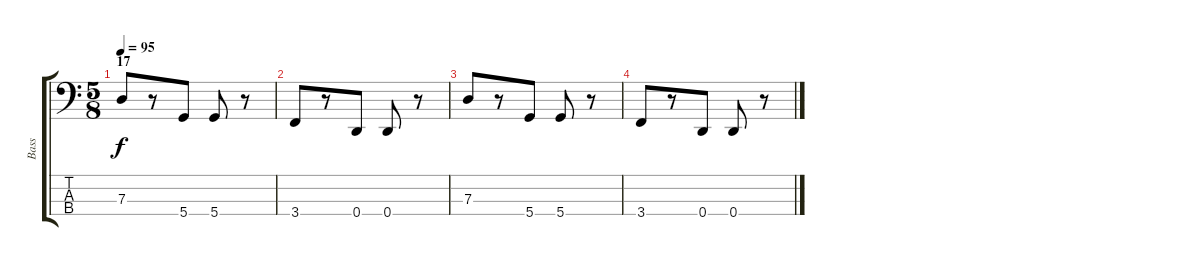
\track ("Bass" "Bass") {instrument electricbassfinger}
\staff {score tabs}
\tuning (F2 C2 G1 D1) {hide}
\ts (5 8)
\section ("" "17")
\tempo 95
\clef f4
\ks c
7.3.8{dy f} r.8 5.4.8 5.4.8 r.8 |
3.4.8 r.8 0.4.8 0.4.8 r.8 |
7.3.8 r.8 5.4.8 5.4.8 r.8 |
3.4.8 r.8 0.4.8 0.4.8 r.8
